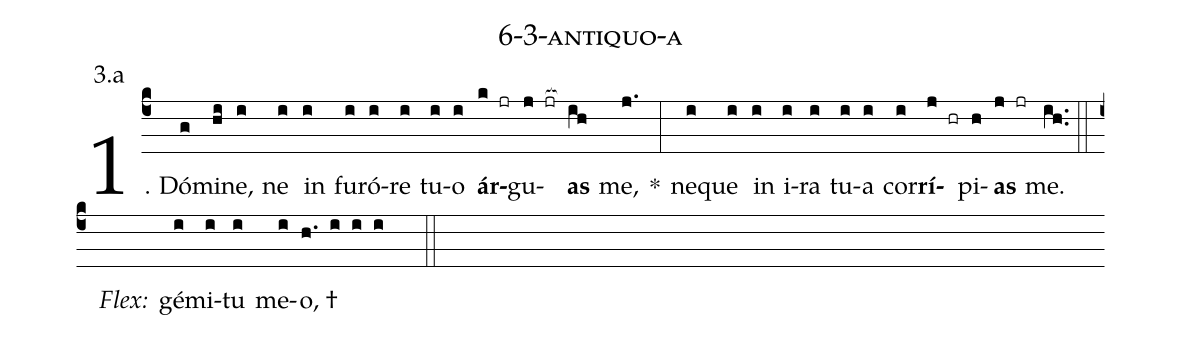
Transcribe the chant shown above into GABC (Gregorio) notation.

name: 6-3-antiquo-a;
annotation: 3.a;
%%
(c4)1. Dó(g)mi(hi)ne,(i) ne(i) in(i) fu(i)ró(i)re(i) tu(i)o(i) <b>ár</b>(k jr)gu(j jr[ocb:1{])<b>as</b>(ih[ocb:0}]) me,(j.) *(:) ne(i)que(i) in(i) i(i)ra(i) tu(i)a(i) cor(i)<b>rí</b>(j hr)pi(h)<b>as</b>(j jr) me.(ih..) (::)
<i>Flex:</i>()  gé(i)mi(i)tu(i) me(i)o, †(h. i i i  ::)
